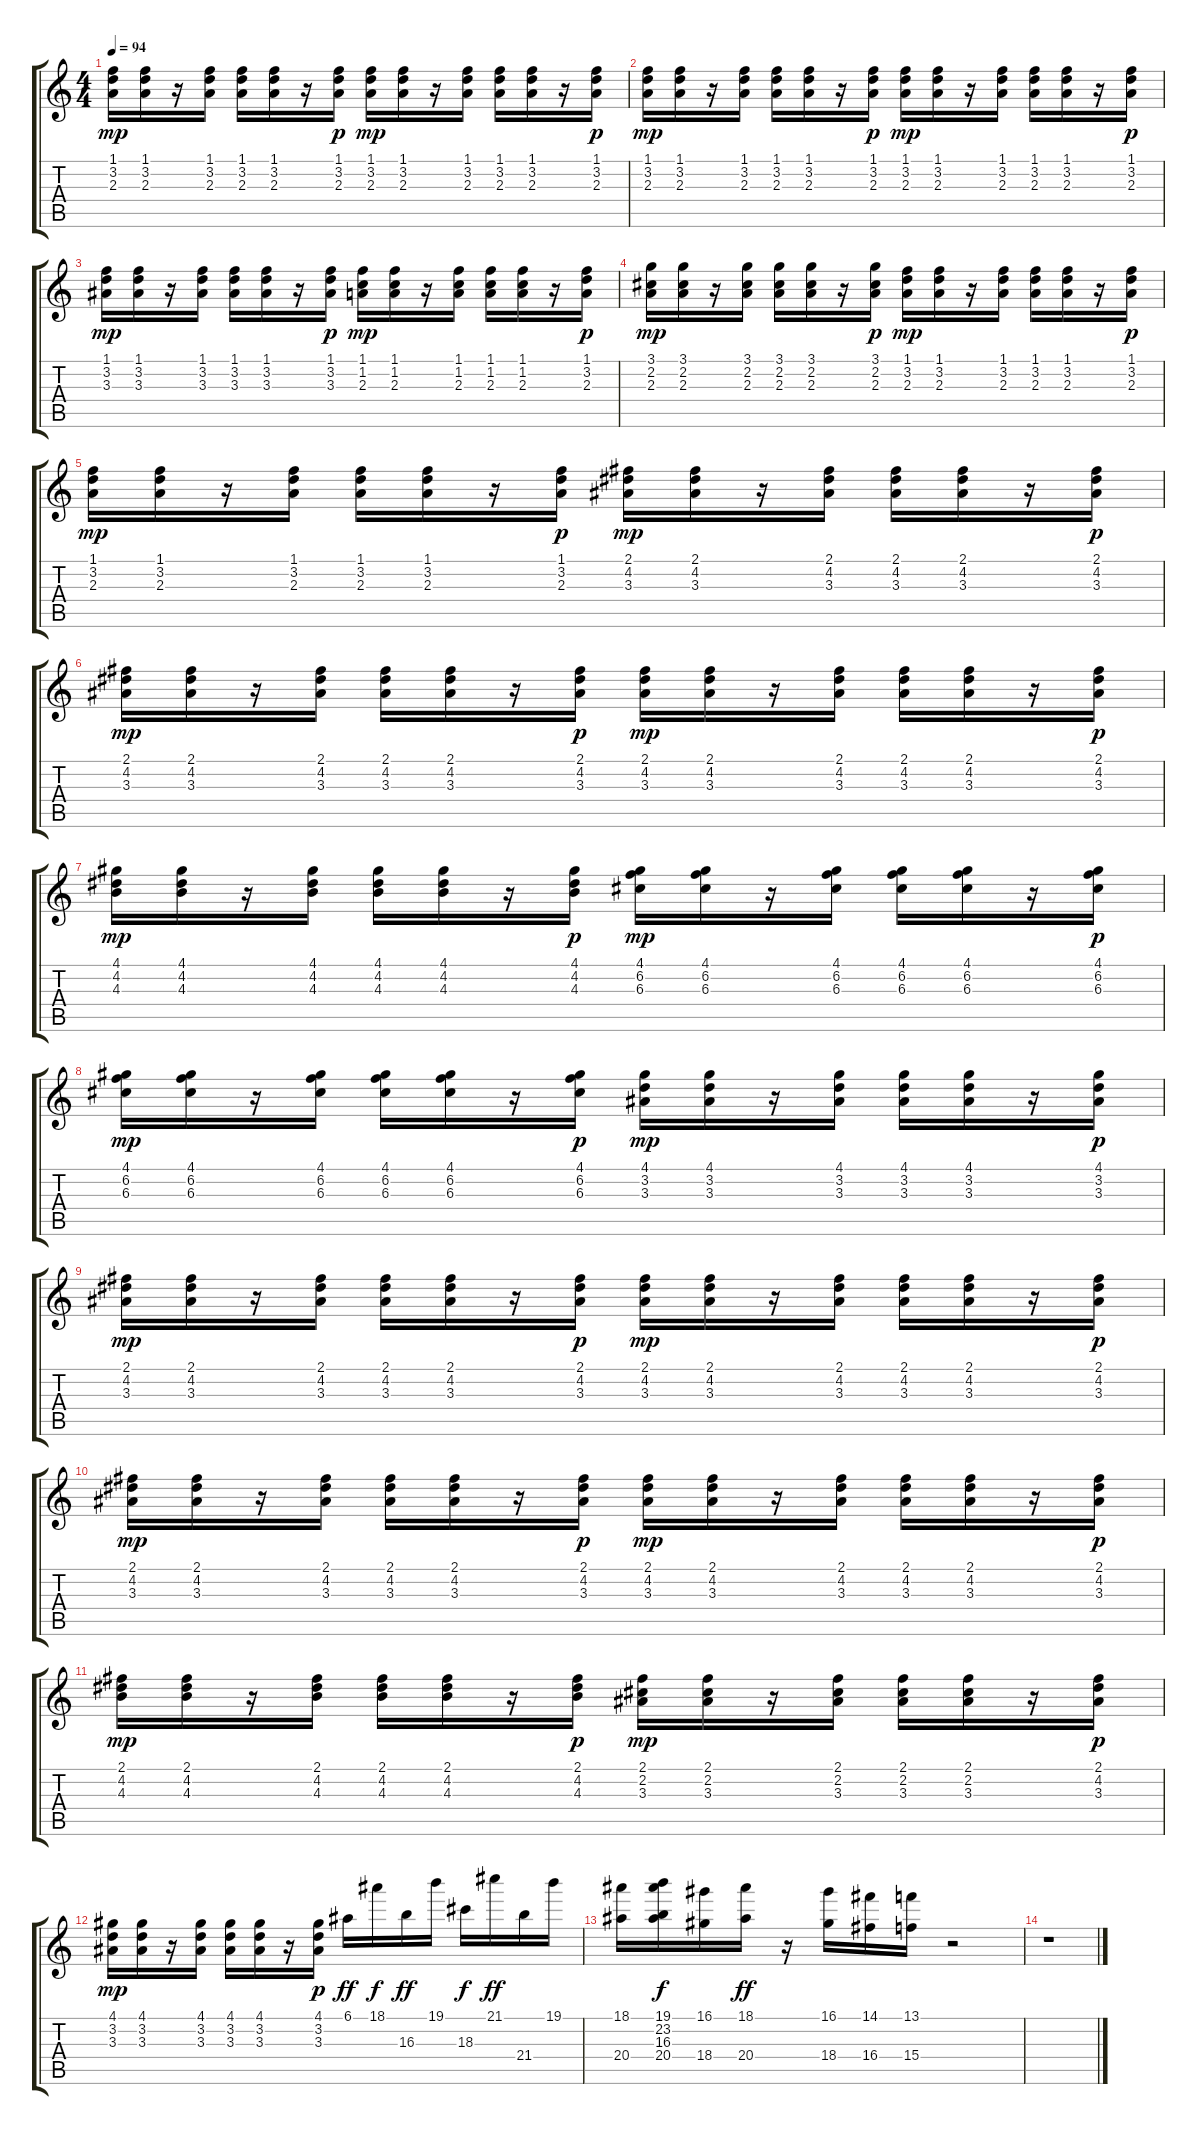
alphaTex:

\track "" {instrument acousticguitarsteel}
\staff {score tabs}
\tuning (E4 B3 G3 D3 A2 E2) {hide}
\ts (4 4)
\tempo 94
\clef g2
\ks c
(1.1 3.2 2.3).16{dy mp} (1.1 3.2 2.3).16 r.16 (1.1 3.2 2.3).16 (1.1 3.2 2.3).16 (1.1 3.2 2.3).16 r.16 (1.1 3.2 2.3).16{dy p} (1.1 3.2 2.3).16{dy mp} (1.1 3.2 2.3).16 r.16 (1.1 3.2 2.3).16 (1.1 3.2 2.3).16 (1.1 3.2 2.3).16 r.16 (1.1 3.2 2.3).16{dy p} |
(1.1 3.2 2.3).16{dy mp} (1.1 3.2 2.3).16 r.16 (1.1 3.2 2.3).16 (1.1 3.2 2.3).16 (1.1 3.2 2.3).16 r.16 (1.1 3.2 2.3).16{dy p} (1.1 3.2 2.3).16{dy mp} (1.1 3.2 2.3).16 r.16 (1.1 3.2 2.3).16 (1.1 3.2 2.3).16 (1.1 3.2 2.3).16 r.16 (1.1 3.2 2.3).16{dy p} |
(1.1 3.2 3.3).16{dy mp} (1.1 3.2 3.3).16 r.16 (1.1 3.2 3.3).16 (1.1 3.2 3.3).16 (1.1 3.2 3.3).16 r.16 (1.1 3.2 3.3).16{dy p} (1.1 1.2 2.3).16{dy mp} (1.1 1.2 2.3).16 r.16 (1.1 1.2 2.3).16 (1.1 1.2 2.3).16 (1.1 1.2 2.3).16 r.16 (1.1 3.2 2.3).16{dy p} |
(3.1 2.2 2.3).16{dy mp} (3.1 2.2 2.3).16 r.16 (3.1 2.2 2.3).16 (3.1 2.2 2.3).16 (3.1 2.2 2.3).16 r.16 (3.1 2.2 2.3).16{dy p} (1.1 3.2 2.3).16{dy mp} (1.1 3.2 2.3).16 r.16 (1.1 3.2 2.3).16 (1.1 3.2 2.3).16 (1.1 3.2 2.3).16 r.16 (1.1 3.2 2.3).16{dy p} |
(1.1 3.2 2.3).16{dy mp} (1.1 3.2 2.3).16 r.16 (1.1 3.2 2.3).16 (1.1 3.2 2.3).16 (1.1 3.2 2.3).16 r.16 (1.1 3.2 2.3).16{dy p} (2.1 4.2 3.3).16{dy mp} (2.1 4.2 3.3).16 r.16 (2.1 4.2 3.3).16 (2.1 4.2 3.3).16 (2.1 4.2 3.3).16 r.16 (2.1 4.2 3.3).16{dy p} |
(2.1 4.2 3.3).16{dy mp} (2.1 4.2 3.3).16 r.16 (2.1 4.2 3.3).16 (2.1 4.2 3.3).16 (2.1 4.2 3.3).16 r.16 (2.1 4.2 3.3).16{dy p} (2.1 4.2 3.3).16{dy mp} (2.1 4.2 3.3).16 r.16 (2.1 4.2 3.3).16 (2.1 4.2 3.3).16 (2.1 4.2 3.3).16 r.16 (2.1 4.2 3.3).16{dy p} |
(4.1 4.2 4.3).16{dy mp} (4.1 4.2 4.3).16 r.16 (4.1 4.2 4.3).16 (4.1 4.2 4.3).16 (4.1 4.2 4.3).16 r.16 (4.1 4.2 4.3).16{dy p} (4.1 6.2 6.3).16{dy mp} (4.1 6.2 6.3).16 r.16 (4.1 6.2 6.3).16 (4.1 6.2 6.3).16 (4.1 6.2 6.3).16 r.16 (4.1 6.2 6.3).16{dy p} |
(4.1 6.2 6.3).16{dy mp} (4.1 6.2 6.3).16 r.16 (4.1 6.2 6.3).16 (4.1 6.2 6.3).16 (4.1 6.2 6.3).16 r.16 (4.1 6.2 6.3).16{dy p} (4.1 3.2 3.3).16{dy mp} (4.1 3.2 3.3).16 r.16 (4.1 3.2 3.3).16 (4.1 3.2 3.3).16 (4.1 3.2 3.3).16 r.16 (4.1 3.2 3.3).16{dy p} |
(2.1 4.2 3.3).16{dy mp} (2.1 4.2 3.3).16 r.16 (2.1 4.2 3.3).16 (2.1 4.2 3.3).16 (2.1 4.2 3.3).16 r.16 (2.1 4.2 3.3).16{dy p} (2.1 4.2 3.3).16{dy mp} (2.1 4.2 3.3).16 r.16 (2.1 4.2 3.3).16 (2.1 4.2 3.3).16 (2.1 4.2 3.3).16 r.16 (2.1 4.2 3.3).16{dy p} |
(2.1 4.2 3.3).16{dy mp} (2.1 4.2 3.3).16 r.16 (2.1 4.2 3.3).16 (2.1 4.2 3.3).16 (2.1 4.2 3.3).16 r.16 (2.1 4.2 3.3).16{dy p} (2.1 4.2 3.3).16{dy mp} (2.1 4.2 3.3).16 r.16 (2.1 4.2 3.3).16 (2.1 4.2 3.3).16 (2.1 4.2 3.3).16 r.16 (2.1 4.2 3.3).16{dy p} |
(2.1 4.2 4.3).16{dy mp} (2.1 4.2 4.3).16 r.16 (2.1 4.2 4.3).16 (2.1 4.2 4.3).16 (2.1 4.2 4.3).16 r.16 (2.1 4.2 4.3).16{dy p} (2.1 2.2 3.3).16{dy mp} (2.1 2.2 3.3).16 r.16 (2.1 2.2 3.3).16 (2.1 2.2 3.3).16 (2.1 2.2 3.3).16 r.16 (2.1 4.2 3.3).16{dy p} |
(4.1 3.2 3.3).16{dy mp} (4.1 3.2 3.3).16 r.16 (4.1 3.2 3.3).16 (4.1 3.2 3.3).16 (4.1 3.2 3.3).16 r.16 (4.1 3.2 3.3).16{dy p} 6.1.16{dy ff} 18.1.16{dy f} 16.3.16{dy ff} 19.1.16 18.3.16{dy f} 21.1.16{dy ff} 21.4.16 19.1.16 |
(18.1 20.4).16 (19.1 23.2 16.3 20.4).16{dy f} (16.1 18.4).16 (18.1 20.4).16{dy ff} r.16 (16.1 18.4).16 (14.1 16.4).16 (13.1 15.4).16 r.2 |
r.1
